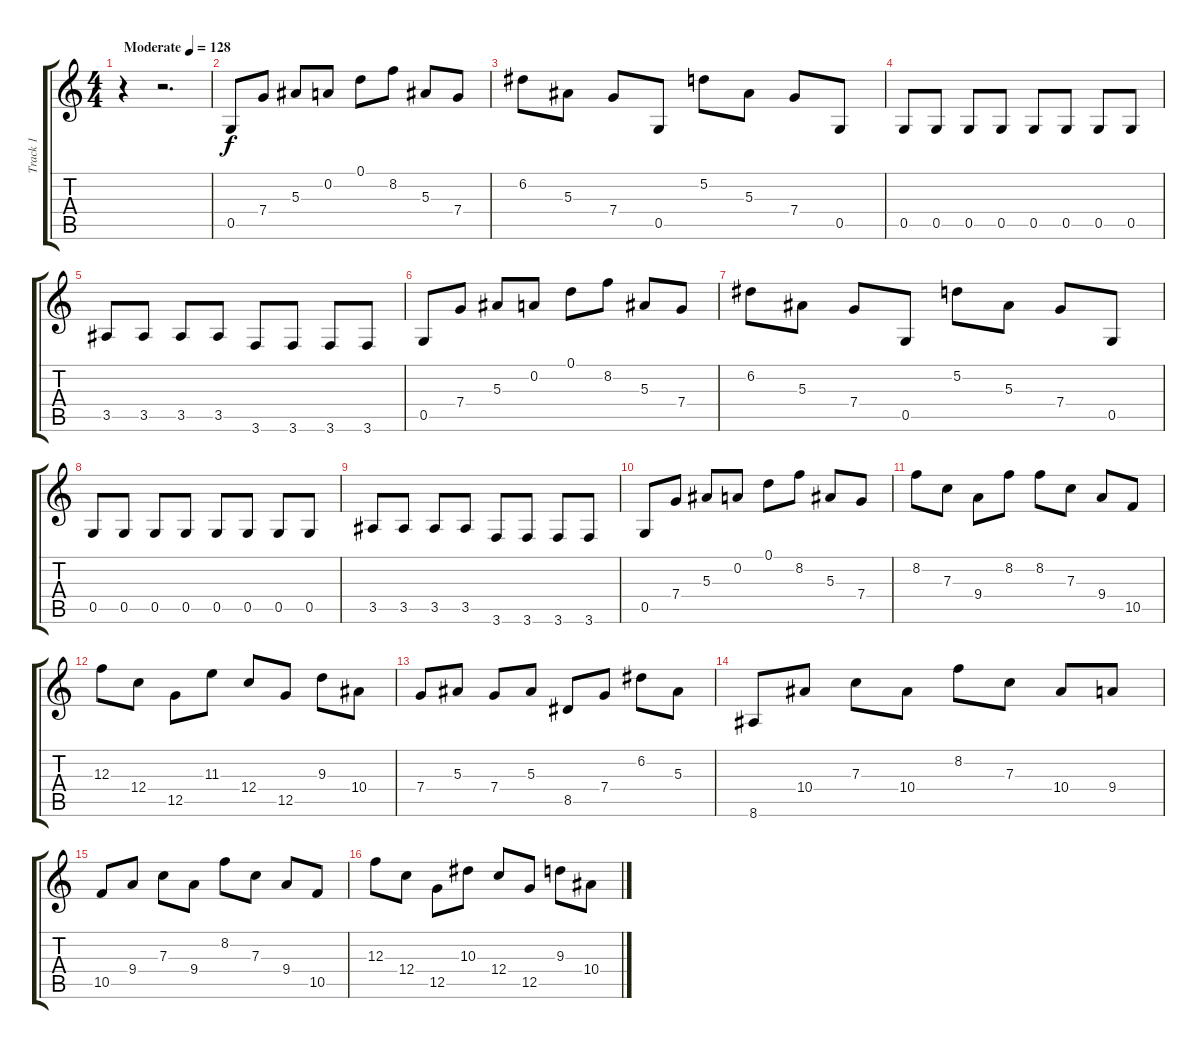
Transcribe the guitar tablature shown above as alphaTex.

\track ("Track 1" "Track 1") {instrument distortionguitar}
\staff {score tabs}
\tuning (D4 A3 F3 C3 G2 D2) {hide}
\ts (4 4)
\tempo (128 "Moderate")
\clef g2
\ks c
r.4{dy f instrument distortionguitar} r.2{d} |
0.5.8 7.4.8 5.3.8 0.2.8 0.1.8 8.2.8 5.3.8 7.4.8 |
6.2.8 5.3.8 7.4.8 0.5.8 5.2.8 5.3.8 7.4.8 0.5.8 |
0.5.8 0.5.8 0.5.8 0.5.8 0.5.8 0.5.8 0.5.8 0.5.8 |
3.5.8 3.5.8 3.5.8 3.5.8 3.6.8 3.6.8 3.6.8 3.6.8 |
0.5.8 7.4.8 5.3.8 0.2.8 0.1.8 8.2.8 5.3.8 7.4.8 |
6.2.8 5.3.8 7.4.8 0.5.8 5.2.8 5.3.8 7.4.8 0.5.8 |
0.5.8 0.5.8 0.5.8 0.5.8 0.5.8 0.5.8 0.5.8 0.5.8 |
3.5.8 3.5.8 3.5.8 3.5.8 3.6.8 3.6.8 3.6.8 3.6.8 |
0.5.8 7.4.8 5.3.8 0.2.8 0.1.8 8.2.8 5.3.8 7.4.8 |
8.2.8 7.3.8 9.4.8 8.2.8 8.2.8 7.3.8 9.4.8 10.5.8 |
12.3.8 12.4.8 12.5.8 11.3.8 12.4.8 12.5.8 9.3.8 10.4.8 |
7.4.8 5.3.8 7.4.8 5.3.8 8.5.8 7.4.8 6.2.8 5.3.8 |
8.6.8 10.4.8 7.3.8 10.4.8 8.2.8 7.3.8 10.4.8 9.4.8 |
10.5.8 9.4.8 7.3.8 9.4.8 8.2.8 7.3.8 9.4.8 10.5.8 |
12.3.8 12.4.8 12.5.8 10.3.8 12.4.8 12.5.8 9.3.8 10.4.8
